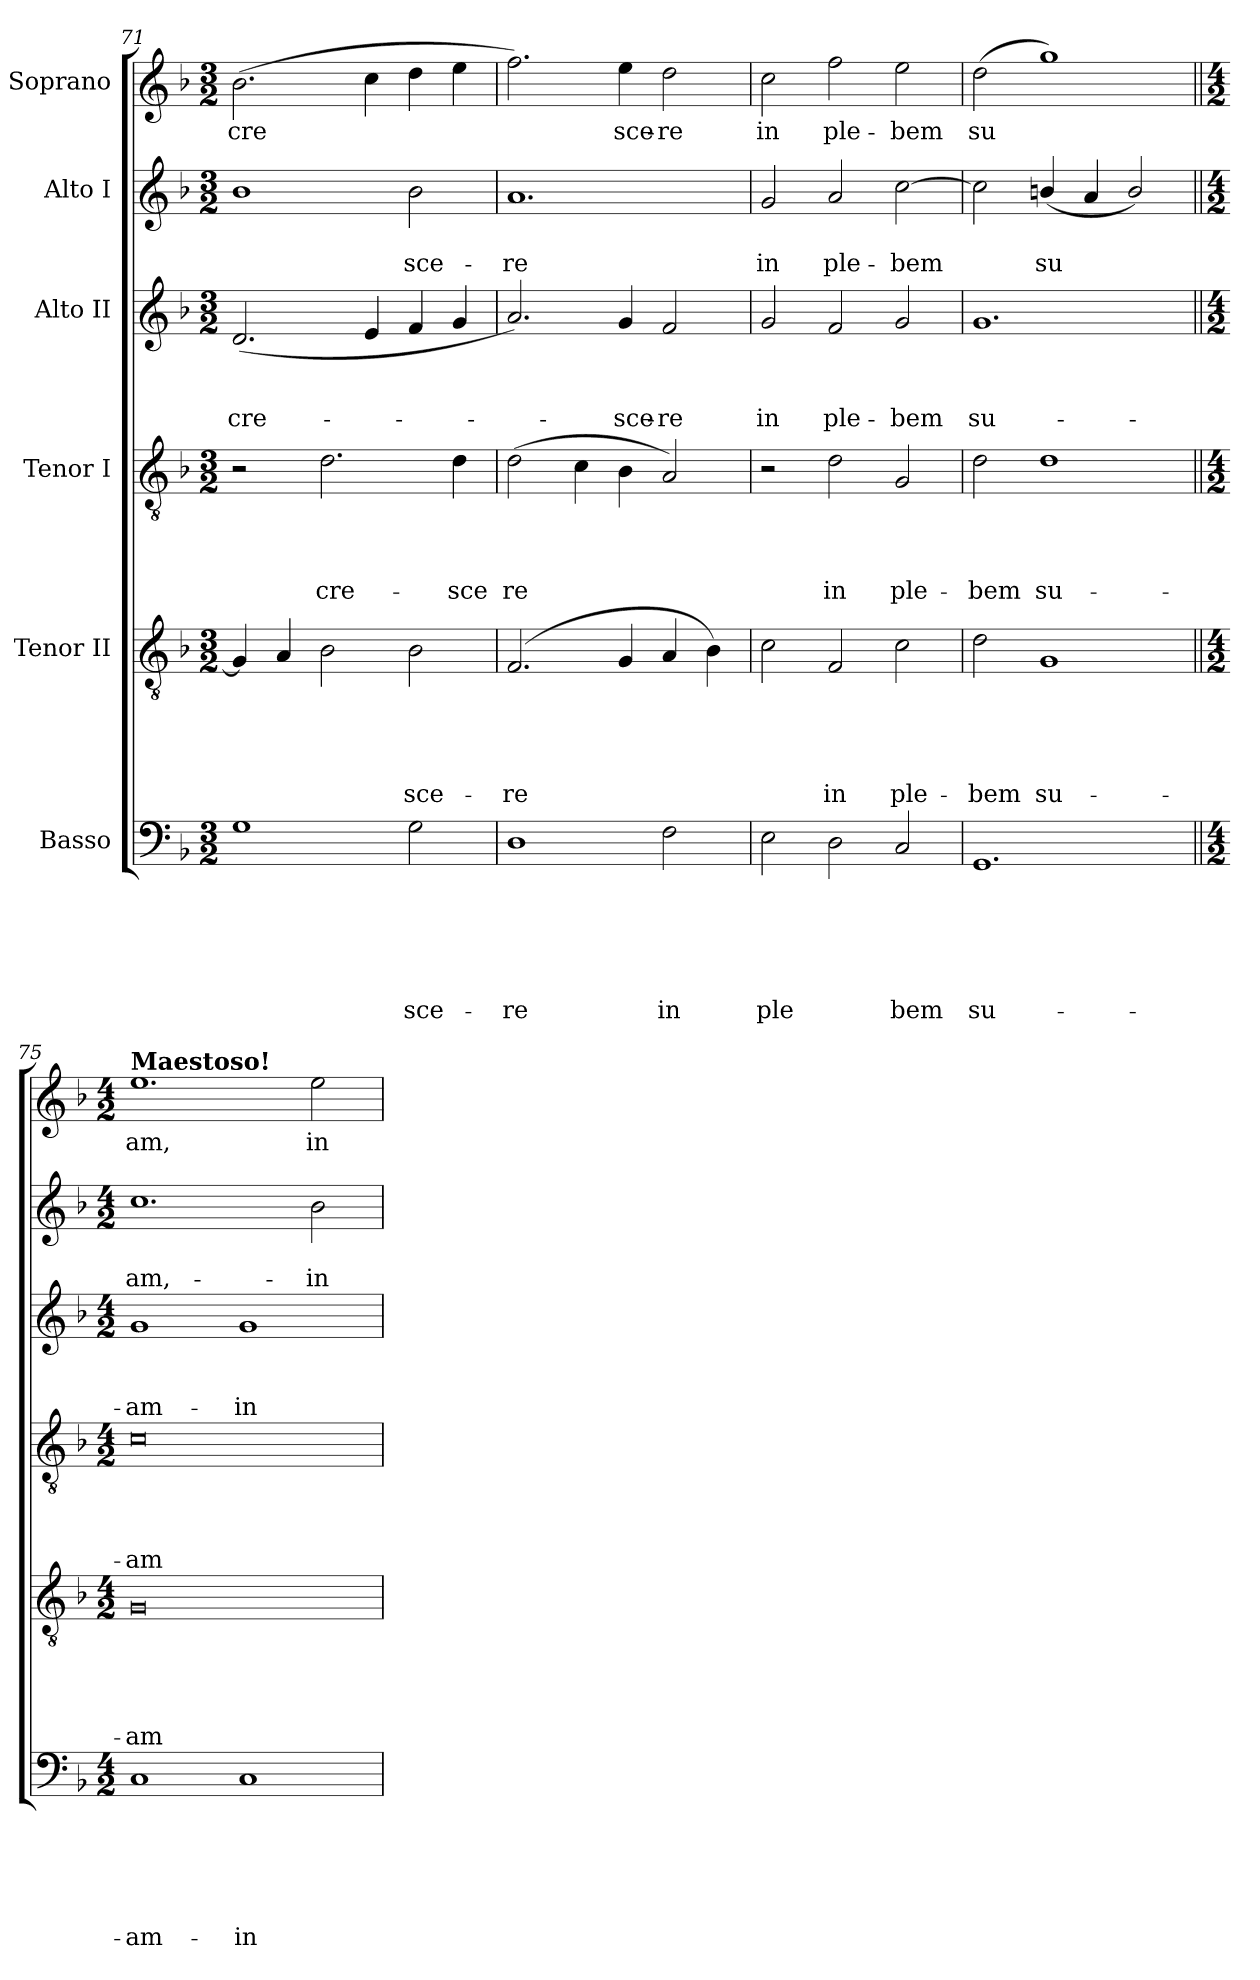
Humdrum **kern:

**kern	**text	**text	**text	**text	**text	**text	**kern	**text	**text	**text	**text	**text	**kern	**text	**text	**text	**text	**kern	**text	**text	**text	**kern	**text	**text	**kern	**text
*part6	*part6	*part6	*part6	*part6	*part6	*part6	*part5	*part5	*part5	*part5	*part5	*part5	*part4	*part4	*part4	*part4	*part4	*part3	*part3	*part3	*part3	*part2	*part2	*part2	*part1	*part1
*staff6	*staff6	*staff6	*staff6	*staff6	*staff6	*staff6	*staff5	*staff5	*staff5	*staff5	*staff5	*staff5	*staff4	*staff4	*staff4	*staff4	*staff4	*staff3	*staff3	*staff3	*staff3	*staff2	*staff2	*staff2	*staff1	*staff1
*I"Basso	*	*	*	*	*	*	*I"Tenor II	*	*	*	*	*	*I"Tenor I	*	*	*	*	*I"Alto II	*	*	*	*I"Alto I	*	*	*I"Soprano	*
*clefF4	*	*	*	*	*	*	*clefGv2	*	*	*	*	*	*clefGv2	*	*	*	*	*clefG2	*	*	*	*clefG2	*	*	*clefG2	*
*k[b-]	*	*	*	*	*	*	*k[b-]	*	*	*	*	*	*k[b-]	*	*	*	*	*k[b-]	*	*	*	*k[b-]	*	*	*k[b-]	*
*F:	*	*	*	*	*	*	*F:	*	*	*	*	*	*F:	*	*	*	*	*F:	*	*	*	*F:	*	*	*F:	*
*M3/2	*	*	*	*	*	*	*M3/2	*	*	*	*	*	*M3/2	*	*	*	*	*M3/2	*	*	*	*M3/2	*	*	*M3/2	*
=71	=71	=71	=71	=71	=71	=71	=71	=71	=71	=71	=71	=71	=71	=71	=71	=71	=71	=71	=71	=71	=71	=71	=71	=71	=71	=71
!	!	!	!	!	!	!	!	!	!	!	!	!	!	!	!	!	!	!	!	!	!LO:LY:b	!	!	!	!	!LO:LY:b
1G	.	.	.	.	.	.	4G/]	.	.	.	.	.	2r	.	.	.	.	(<2.d/	.	.	cre-	1b-	.	.	(>2.b-\	cre
.	.	.	.	.	.	.	4A/	.	.	.	.	.	.	.	.	.	.	.	.	.	.	.	.	.	.	.
!	!	!	!	!	!	!	!	!	!	!	!	!	!	!	!	!	!LO:LY:b	!	!	!	!	!	!	!	!	!
.	.	.	.	.	.	.	2B-\	.	.	.	.	.	2.d\	.	.	.	cre-	.	.	.	.	.	.	.	.	.
.	.	.	.	.	.	.	.	.	.	.	.	.	.	.	.	.	.	4e/	.	.	.	.	.	.	4cc\	.
!	!	!	!	!	!	!LO:LY:b	!	!	!	!	!	!LO:LY:b	!	!	!	!	!	!	!	!	!	!	!	!LO:LY:b	!	!
2G\	.	.	.	.	.	sce-	2B-\	.	.	.	.	-sce-	.	.	.	.	.	4f/	.	.	.	2b-\	.	sce-	4dd\	.
!	!	!	!	!	!	!	!	!	!	!	!	!	!	!	!	!	!LO:LY:b	!	!	!	!	!	!	!	!	!
.	.	.	.	.	.	.	.	.	.	.	.	.	4d\	.	.	.	-sce	4g/	.	.	.	.	.	.	4ee\	.
!!LO:PB:g=z
=72	=72	=72	=72	=72	=72	=72	=72	=72	=72	=72	=72	=72	=72	=72	=72	=72	=72	=72	=72	=72	=72	=72	=72	=72	=72	=72
!	!	!	!	!	!	!LO:LY:b	!	!	!	!	!	!LO:LY:b	!	!	!	!	!LO:LY:b	!	!	!	!	!	!	!LO:LY:b	!	!
1D	.	.	.	.	.	-re	(<2.F/	.	.	.	.	-re	(>2d\	.	.	.	re	2.a/)	.	.	.	1.a	.	-re	2.ff\)	.
.	.	.	.	.	.	.	.	.	.	.	.	.	4c\	.	.	.	.	.	.	.	.	.	.	.	.	.
!	!	!	!	!	!	!	!	!	!	!	!	!	!	!	!	!	!	!	!	!	!LO:LY:b	!	!	!	!	!LO:LY:b
.	.	.	.	.	.	.	4G/	.	.	.	.	.	4B-\	.	.	.	.	4g/	.	.	-sce-	.	.	.	4ee\	sce-
!	!	!	!	!	!	!LO:LY:b	!	!	!	!	!	!	!	!	!	!	!	!	!	!	!LO:LY:b	!	!	!	!	!LO:LY:b
2F\	.	.	.	.	.	in	4A/	.	.	.	.	.	2A/)	.	.	.	.	2f/	.	.	-re	.	.	.	2dd\	-re
.	.	.	.	.	.	.	4B-\)	.	.	.	.	.	.	.	.	.	.	.	.	.	.	.	.	.	.	.
!!LO:LB:g=z
=73	=73	=73	=73	=73	=73	=73	=73	=73	=73	=73	=73	=73	=73	=73	=73	=73	=73	=73	=73	=73	=73	=73	=73	=73	=73	=73
!	!	!	!	!	!	!LO:LY:b	!	!	!	!	!	!	!	!	!	!	!	!	!	!	!LO:LY:b	!	!	!LO:LY:b	!	!LO:LY:b
2E\	.	.	.	.	.	ple	2c\	.	.	.	.	.	2r	.	.	.	.	2g/	.	.	in	2g/	.	in	2cc\	in
!	!	!	!	!	!	!	!	!	!	!	!	!LO:LY:b	!	!	!	!	!LO:LY:b	!	!	!	!LO:LY:b	!	!	!LO:LY:b	!	!LO:LY:b
2D\	.	.	.	.	.	.	2F/	.	.	.	.	in	2d\	.	.	.	in	2f/	.	.	ple-	2a/	.	ple-	2ff\	ple-
!	!	!	!	!	!	!LO:LY:b	!	!	!	!	!	!LO:LY:b	!	!	!	!	!LO:LY:b	!	!	!	!LO:LY:b	!	!	!LO:LY:b	!	!LO:LY:b
2C/	.	.	.	.	.	bem	2c\	.	.	.	.	ple-	2G/	.	.	.	ple-	2g/	.	.	-bem	[>2cc\	.	-bem	2ee\	-bem
=74	=74	=74	=74	=74	=74	=74	=74	=74	=74	=74	=74	=74	=74	=74	=74	=74	=74	=74	=74	=74	=74	=74	=74	=74	=74	=74
!	!	!	!	!	!	!LO:LY:b	!	!	!	!	!	!LO:LY:b	!	!	!	!	!LO:LY:b	!	!	!	!LO:LY:b	!	!	!	!	!LO:LY:b
1.GG	.	.	.	.	.	su-	2d\	.	.	.	.	-bem	2d\	.	.	.	-bem	1.g	.	.	su-	2cc\]	.	.	(>2dd\	su
!	!	!	!	!	!	!	!	!	!	!	!	!LO:LY:b	!	!	!	!	!LO:LY:b	!	!	!	!	!	!	!LO:LY:b	!	!
.	.	.	.	.	.	.	1G	.	.	.	.	su-	1d	.	.	.	su-	.	.	.	.	(<4bn/	.	su	1gg)	.
.	.	.	.	.	.	.	.	.	.	.	.	.	.	.	.	.	.	.	.	.	.	4a/	.	.	.	.
.	.	.	.	.	.	.	.	.	.	.	.	.	.	.	.	.	.	.	.	.	.	2b/)	.	.	.	.
=75||	=75||	=75||	=75||	=75||	=75||	=75||	=75||	=75||	=75||	=75||	=75||	=75||	=75||	=75||	=75||	=75||	=75||	=75||	=75||	=75||	=75||	=75||	=75||	=75||	=75||	=75||
*M4/2	*	*	*	*	*	*	*M4/2	*	*	*	*	*	*M4/2	*	*	*	*	*M4/2	*	*	*	*M4/2	*	*	*M4/2	*
*	*	*	*	*	*	*	*	*	*	*	*	*	*	*	*	*	*	*	*	*	*	*	*	*	*MM132	*
!	!	!	!	!	!	!	!	!	!	!	!	!	!	!	!	!	!	!	!	!	!	!	!	!	!LO:TX:a:B:t=Maestoso!	!
!	!	!	!	!	!	!LO:LY:b	!	!	!	!	!	!LO:LY:b	!	!	!	!	!LO:LY:b	!	!	!	!LO:LY:b	!	!	!LO:LY:b	!	!LO:LY:b
1C	.	.	.	.	.	-am-	0G	.	.	.	.	-am-	0c	.	.	.	-am-	1g	.	.	-am-	1.cc	.	am,-	1.ee	am,
!	!	!	!	!	!	!LO:LY:b	!	!	!	!	!	!	!	!	!	!	!	!	!	!	!LO:LY:b	!	!	!	!	!
1C	.	.	.	.	.	-in	.	.	.	.	.	.	.	.	.	.	.	1g	.	.	-in	.	.	.	.	.
!	!	!	!	!	!	!	!	!	!	!	!	!	!	!	!	!	!	!	!	!	!	!	!	!LO:LY:b	!	!LO:LY:b
.	.	.	.	.	.	.	.	.	.	.	.	.	.	.	.	.	.	.	.	.	.	2b-\	.	-in	2ee\	in
=	=	=	=	=	=	=	=	=	=	=	=	=	=	=	=	=	=	=	=	=	=	=	=	=	=	=
*-	*-	*-	*-	*-	*-	*-	*-	*-	*-	*-	*-	*-	*-	*-	*-	*-	*-	*-	*-	*-	*-	*-	*-	*-	*-	*-
